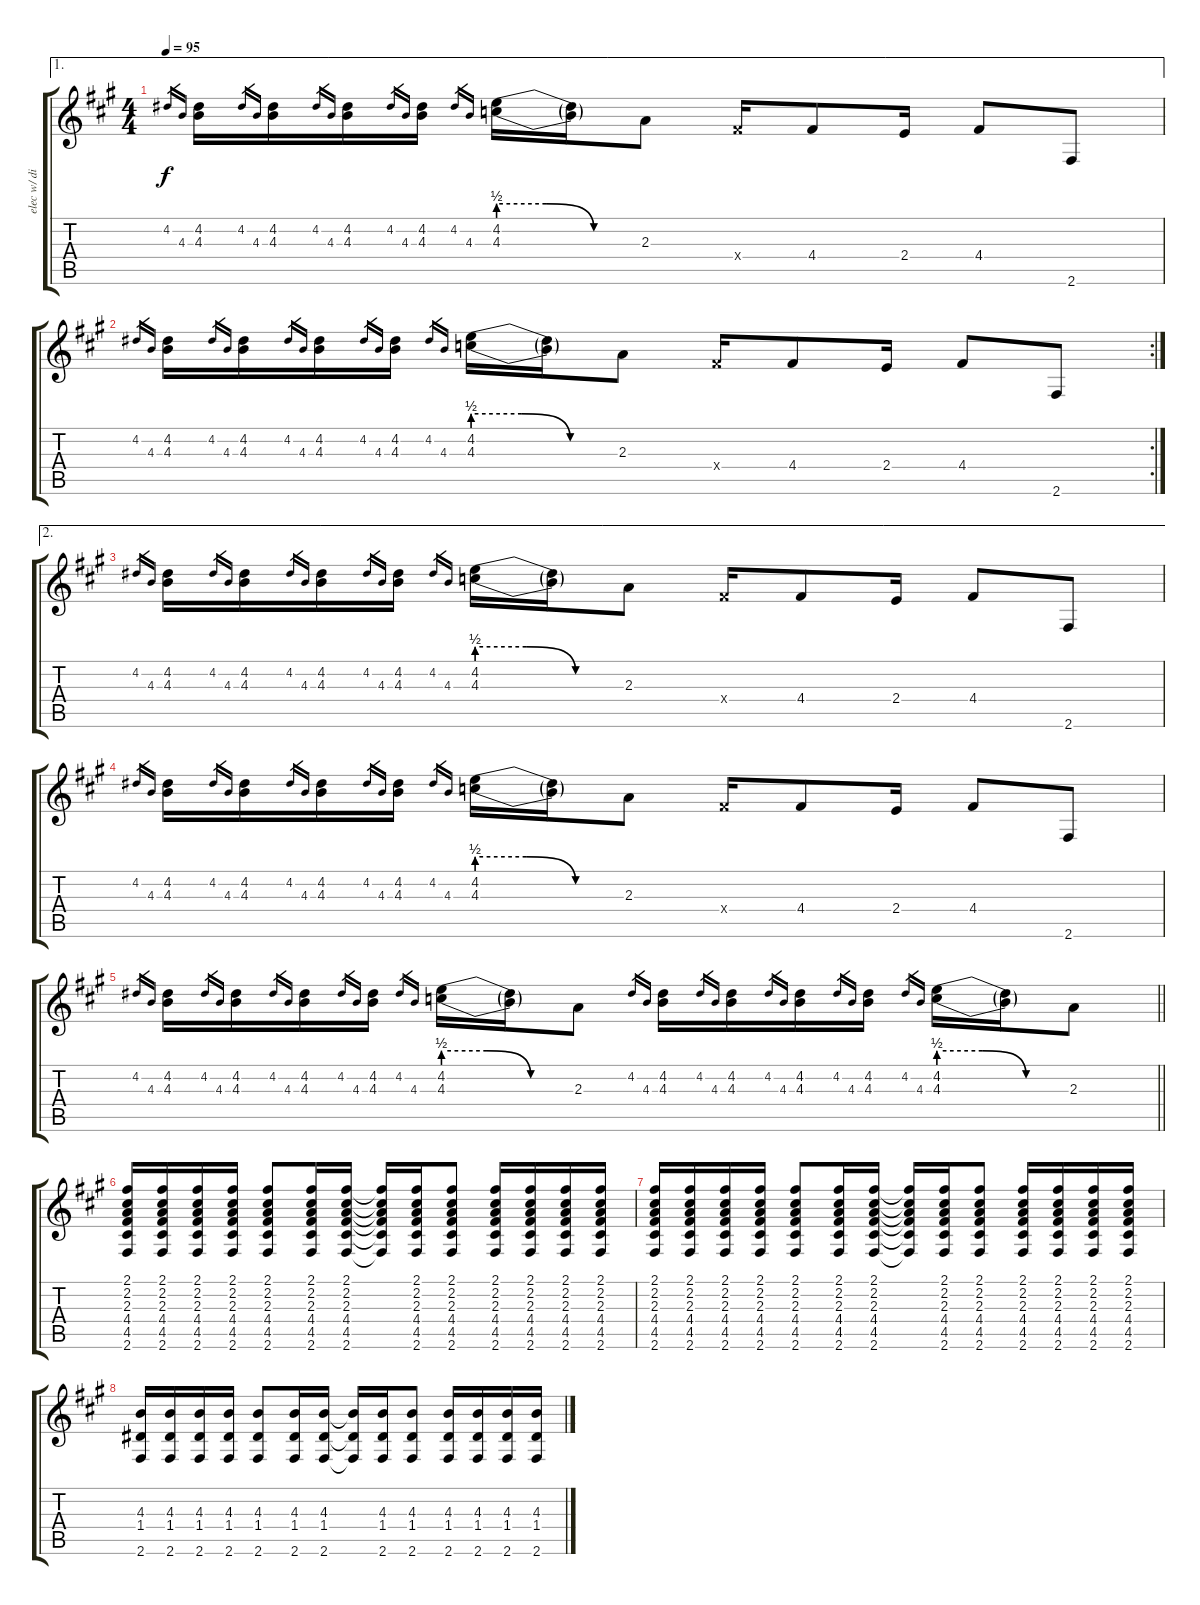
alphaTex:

\track ("elec w/ distortion" "elec w/ di") {instrument distortionguitar}
\staff {score tabs}
\tuning (E4 B3 G3 D3 A2 E2) {hide}
\ae 1
\ts (4 4)
\tempo 95
\clef g2
\ks a
4.2.16{gr dy f} 4.3.16{gr} (4.2 4.3).16 4.2.16{gr} 4.3.16{gr} (4.2 4.3).16 4.2.16{gr} 4.3.16{gr} (4.2 4.3).16 4.2.16{gr} 4.3.16{gr} (4.2 4.3).16 4.2.16{gr} 4.3.16{gr} (4.2{be (custom 0 2 20 2 40 0 60 0)} 4.3{be (custom 0 2 20 2 40 0 60 0)}).16 (4.2{t} 4.3{t}).16 2.3.8 4.4{x}.16 4.4.8 2.4.16 4.4.8 2.6.8 |
\rc 2
4.2.16{gr} 4.3.16{gr} (4.2 4.3).16 4.2.16{gr} 4.3.16{gr} (4.2 4.3).16 4.2.16{gr} 4.3.16{gr} (4.2 4.3).16 4.2.16{gr} 4.3.16{gr} (4.2 4.3).16 4.2.16{gr} 4.3.16{gr} (4.2{be (custom 0 2 20 2 40 0 60 0)} 4.3{be (custom 0 2 20 2 40 0 60 0)}).16 (4.2{t} 4.3{t}).16 2.3.8 4.4{x}.16 4.4.8 2.4.16 4.4.8 2.6.8 |
\ae 2
4.2.16{gr} 4.3.16{gr} (4.2 4.3).16 4.2.16{gr} 4.3.16{gr} (4.2 4.3).16 4.2.16{gr} 4.3.16{gr} (4.2 4.3).16 4.2.16{gr} 4.3.16{gr} (4.2 4.3).16 4.2.16{gr} 4.3.16{gr} (4.2{be (custom 0 2 20 2 40 0 60 0)} 4.3{be (custom 0 2 20 2 40 0 60 0)}).16 (4.2{t} 4.3{t}).16 2.3.8 4.4{x}.16 4.4.8 2.4.16 4.4.8 2.6.8 |
4.2.16{gr} 4.3.16{gr} (4.2 4.3).16 4.2.16{gr} 4.3.16{gr} (4.2 4.3).16 4.2.16{gr} 4.3.16{gr} (4.2 4.3).16 4.2.16{gr} 4.3.16{gr} (4.2 4.3).16 4.2.16{gr} 4.3.16{gr} (4.2{be (custom 0 2 20 2 40 0 60 0)} 4.3{be (custom 0 2 20 2 40 0 60 0)}).16 (4.2{t} 4.3{t}).16 2.3.8 4.4{x}.16 4.4.8 2.4.16 4.4.8 2.6.8 |
\barLineRight lightlight
4.2.16{gr} 4.3.16{gr} (4.2 4.3).16 4.2.16{gr} 4.3.16{gr} (4.2 4.3).16 4.2.16{gr} 4.3.16{gr} (4.2 4.3).16 4.2.16{gr} 4.3.16{gr} (4.2 4.3).16 4.2.16{gr} 4.3.16{gr} (4.2{be (custom 0 2 20 2 40 0 60 0)} 4.3{be (custom 0 2 20 2 40 0 60 0)}).16 (4.2{t} 4.3{t}).16 2.3.8 4.2.16{gr} 4.3.16{gr} (4.2 4.3).16 4.2.16{gr} 4.3.16{gr} (4.2 4.3).16 4.2.16{gr} 4.3.16{gr} (4.2 4.3).16 4.2.16{gr} 4.3.16{gr} (4.2 4.3).16 4.2.16{gr} 4.3.16{gr} (4.2{be (custom 0 2 20 2 40 0 60 0)} 4.3{be (custom 0 2 20 2 40 0 60 0)}).16 (4.2{t} 4.3{t}).16 2.3.8 |
(2.1 2.2 2.3 4.4 4.5 2.6).16 (2.1 2.2 2.3 4.4 4.5 2.6).16 (2.1 2.2 2.3 4.4 4.5 2.6).16 (2.1 2.2 2.3 4.4 4.5 2.6).16 (2.1 2.2 2.3 4.4 4.5 2.6).8 (2.1 2.2 2.3 4.4 4.5 2.6).16 (2.1 2.2 2.3 4.4 4.5 2.6).16 (2.1{t} 2.2{t} 2.3{t} 4.4{t} 4.5{t} 2.6{t}).16 (2.1 2.2 2.3 4.4 4.5 2.6).16 (2.1 2.2 2.3 4.4 4.5 2.6).8 (2.1 2.2 2.3 4.4 4.5 2.6).16 (2.1 2.2 2.3 4.4 4.5 2.6).16 (2.1 2.2 2.3 4.4 4.5 2.6).16 (2.1 2.2 2.3 4.4 4.5 2.6).16 |
(2.1 2.2 2.3 4.4 4.5 2.6).16 (2.1 2.2 2.3 4.4 4.5 2.6).16 (2.1 2.2 2.3 4.4 4.5 2.6).16 (2.1 2.2 2.3 4.4 4.5 2.6).16 (2.1 2.2 2.3 4.4 4.5 2.6).8 (2.1 2.2 2.3 4.4 4.5 2.6).16 (2.1 2.2 2.3 4.4 4.5 2.6).16 (2.1{t} 2.2{t} 2.3{t} 4.4{t} 4.5{t} 2.6{t}).16 (2.1 2.2 2.3 4.4 4.5 2.6).16 (2.1 2.2 2.3 4.4 4.5 2.6).8 (2.1 2.2 2.3 4.4 4.5 2.6).16 (2.1 2.2 2.3 4.4 4.5 2.6).16 (2.1 2.2 2.3 4.4 4.5 2.6).16 (2.1 2.2 2.3 4.4 4.5 2.6).16 |
(4.3 1.4 2.6).16 (4.3 1.4 2.6).16 (4.3 1.4 2.6).16 (4.3 1.4 2.6).16 (4.3 1.4 2.6).8 (4.3 1.4 2.6).16 (4.3 1.4 2.6).16 (4.3{t} 1.4{t} 2.6{t}).16 (4.3 1.4 2.6).16 (4.3 1.4 2.6).8 (4.3 1.4 2.6).16 (4.3 1.4 2.6).16 (4.3 1.4 2.6).16 (4.3 1.4 2.6).16
